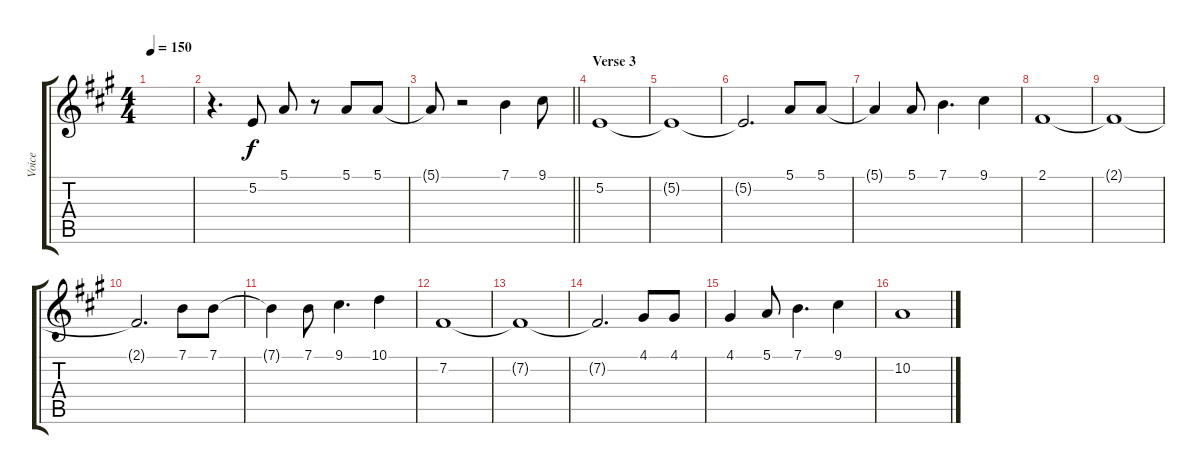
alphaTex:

\track ("Voice " "Voice ") {instrument electricgrandpiano}
\staff {score tabs}
\tuning (E4 B3 G3 D3 A2 E2) {hide}
\ts (4 4)
\tempo 150
\clef g2
\ks a
|
r.4{d} 5.2.8 5.1.8 r.8 5.1.8 5.1.8 |
\barLineRight lightlight
5.1{t}.8 r.2 7.1.4 9.1.8 |
\section ("" "Verse 3")
5.2.1 |
5.2{t}.1 |
5.2{t}.2{d} 5.1.8 5.1.8 |
5.1{t}.4 5.1.8 7.1.4{d} 9.1.4 |
2.1.1 |
2.1{t}.1 |
2.1{t}.2{d} 7.1.8 7.1.8 |
7.1{t}.4 7.1.8 9.1.4{d} 10.1.4 |
7.2.1 |
7.2{t}.1 |
7.2{t}.2{d} 4.1.8 4.1.8 |
4.1.4 5.1.8 7.1.4{d} 9.1.4 |
10.2.1
